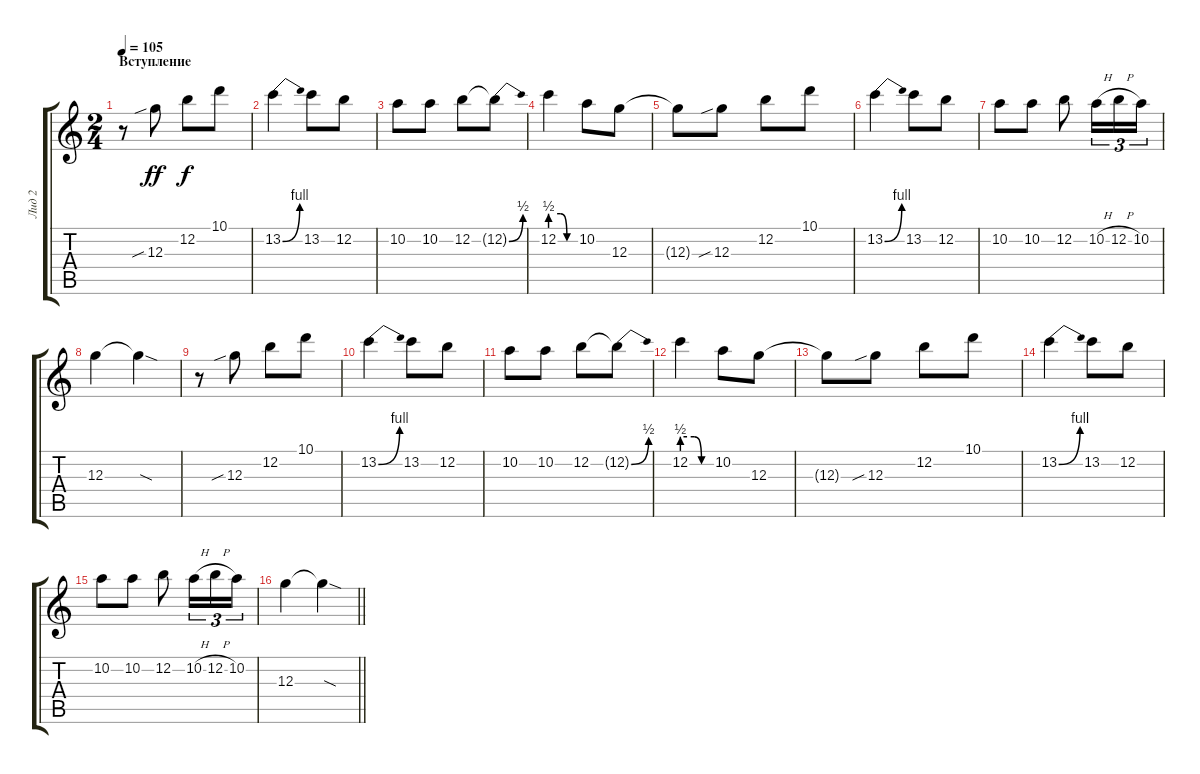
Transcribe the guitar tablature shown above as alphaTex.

\track ("Лид 2" "Лид 2") {instrument overdrivenguitar}
\staff {score tabs}
\tuning (E4 B3 G3 D3 A2 E2) {hide}
\ts (2 4)
\section ("" "Вступление")
\tempo 105
\clef g2
\ks c
r.8{dy ff instrument overdrivenguitar} 12.3{sib}.8 12.2.8{dy f} 10.1.8 |
13.2{be (bend 0 0 60 4)}.4 13.2.8 12.2.8 |
10.2.8 10.2.8 12.2.8 12.2{be (bend 0 0 60 2) t}.8 |
12.2{be (custom 0 2 25 2 40 0 60 0)}.4 10.2.8 12.3.8 |
12.3{t}.8 12.3{sib}.8 12.2.8 10.1.8 |
13.2{be (bend 0 0 60 4)}.4 13.2.8 12.2.8 |
10.2.8 10.2.8 12.2.8 10.2{h}.16{tu (3 2)} 12.2{h}.16{tu (3 2)} 10.2.16{tu (3 2)} |
12.3.4 12.3{sod t}.4 |
r.8 12.3{sib}.8 12.2.8 10.1.8 |
13.2{be (bend 0 0 60 4)}.4 13.2.8 12.2.8 |
10.2.8 10.2.8 12.2.8 12.2{be (bend 0 0 60 2) t}.8 |
12.2{be (custom 0 2 25 2 40 0 60 0)}.4 10.2.8 12.3.8 |
12.3{t}.8 12.3{sib}.8 12.2.8 10.1.8 |
13.2{be (bend 0 0 60 4)}.4 13.2.8 12.2.8 |
10.2.8 10.2.8 12.2.8 10.2{h}.16{tu (3 2)} 12.2{h}.16{tu (3 2)} 10.2.16{tu (3 2)} |
\barLineRight lightlight
12.3.4 12.3{sod t}.4
